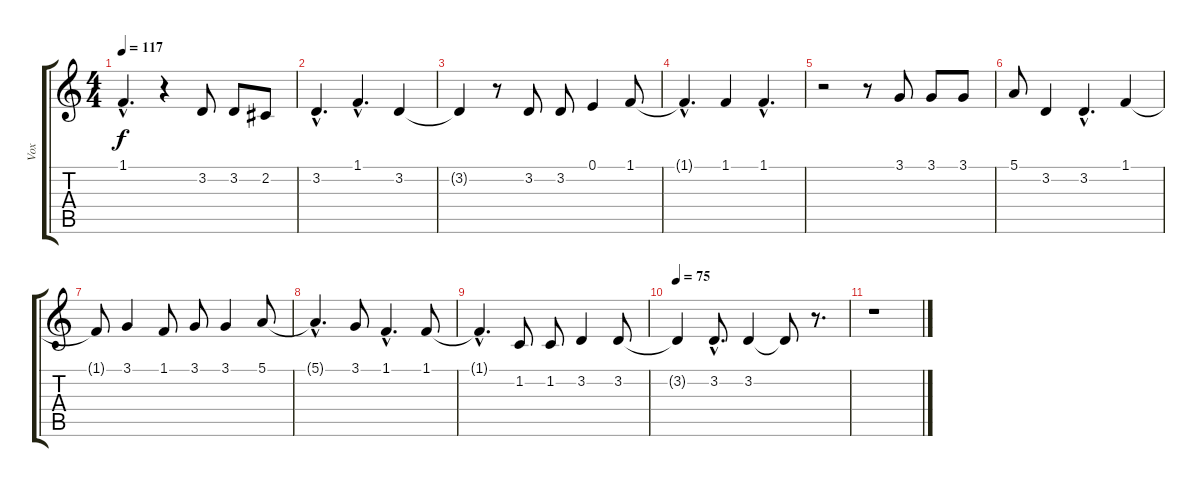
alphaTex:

\track ("Vox" "Vox") {instrument harmonica}
\staff {score tabs}
\tuning (E4 B3 G3 D3 A2 E2) {hide}
\ts (4 4)
\tempo 117
\clef g2
\ks c
1.1{hac t}.4{d dy f} r.4 3.2.8 3.2.8 2.2.8 |
3.2{hac}.4{d} 1.1{hac}.4{d} 3.2.4 |
3.2{t}.4 r.8 3.2.8 3.2.8 0.1.4 1.1.8 |
1.1{hac t}.4{d} 1.1.4 1.1{hac}.4{d} |
r.2 r.8 3.1.8 3.1.8 3.1.8 |
5.1.8 3.2.4 3.2{hac}.4{d} 1.1.4 |
1.1{t}.8 3.1.4 1.1.8 3.1.8 3.1.4 5.1.8 |
5.1{hac t}.4{d} 3.1.8 1.1{hac}.4{d} 1.1.8 |
1.1{hac t}.4{d} 1.2.8 1.2.8 3.2.4 3.2.8 |
\tempo 75
3.2{t}.4 3.2{hac}.8{d} 3.2.4{volume 8} 3.2{t}.8 r.8{d} |
r.1
